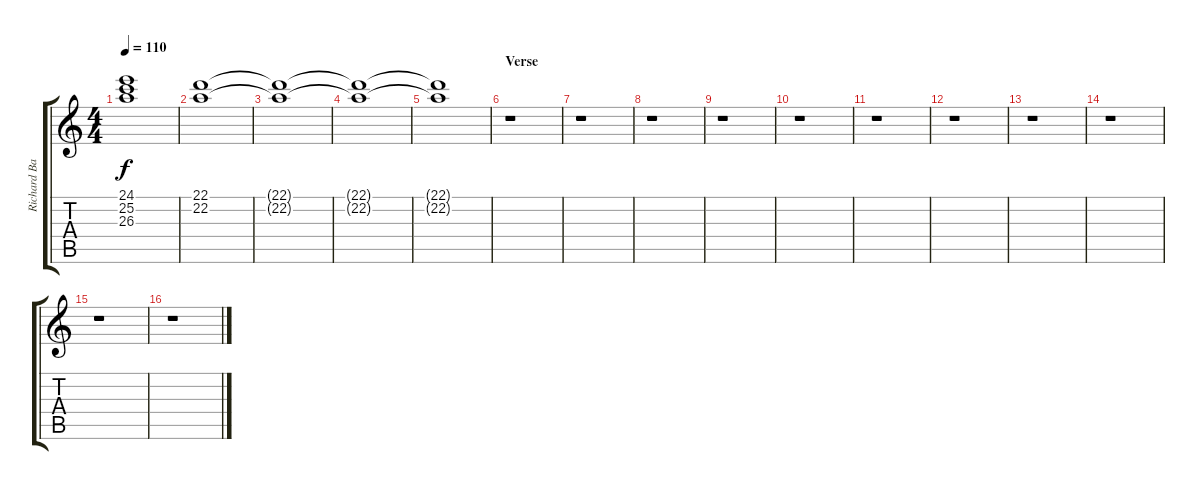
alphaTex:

\track ("Richard Barbieri - Keyboard 1" "Richard Ba") {instrument pad2warm}
\staff {score tabs}
\tuning (E4 B3 G3 D3 A2 E2) {hide}
\ts (4 4)
\tempo 110
\clef g2
\ks c
(24.1 25.2 26.3).1{dy f} |
(22.1 22.2).1 |
(22.1{t} 22.2{t}).1 |
(22.1{t} 22.2{t}).1 |
(22.1{t} 22.2{t}).1 |
\section ("" "Verse")
r.1 |
r.1 |
r.1 |
r.1 |
r.1 |
r.1 |
r.1 |
r.1 |
r.1 |
r.1 |
r.1
